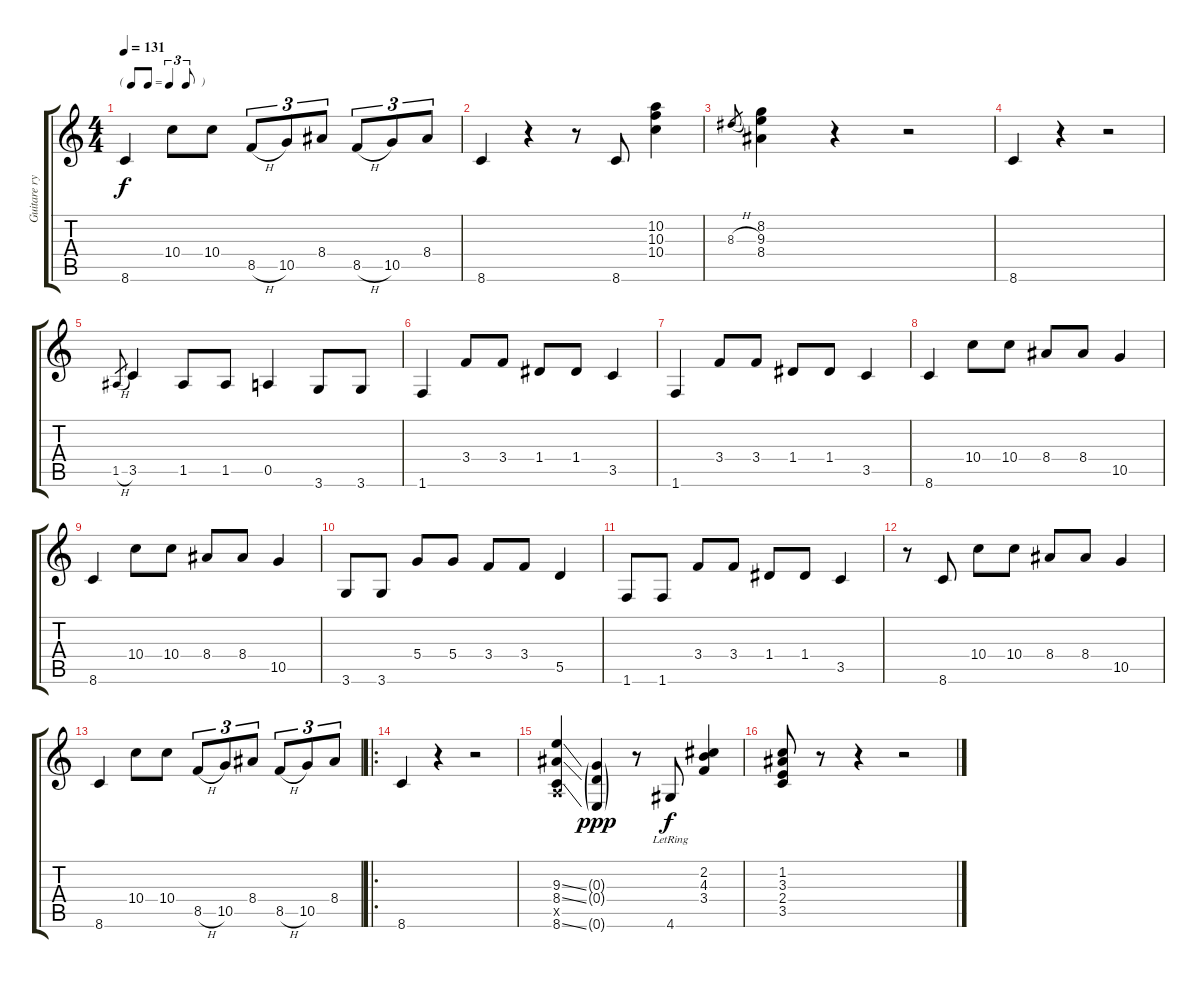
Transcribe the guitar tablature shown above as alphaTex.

\track ("Guitare rythmique" "Guitare ry") {instrument electricguitarclean}
\staff {score tabs}
\tuning (E4 B3 G3 D3 A2 E2) {hide}
\ts (4 4)
\tf triplet8th
\tempo 131
\clef g2
\ks c
8.6.4{dy f} 10.4.8 10.4.8 8.5{h}.8{tu (3 2)} 10.5.8{tu (3 2)} 8.4.8{tu (3 2)} 8.5{h}.8{tu (3 2)} 10.5.8{tu (3 2)} 8.4.8{tu (3 2)} |
8.6.4 r.4 r.8 8.6.8 (10.2 10.3 10.4).4 |
8.3{h}.8{gr} (8.2 9.3 8.4).4 r.4 r.2 |
8.6.4 r.4 r.2 |
1.5{h}.8{gr} 3.5.4 1.5.8 1.5.8 0.5.4 3.6.8 3.6.8 |
1.6.4 3.4.8 3.4.8 1.4.8 1.4.8 3.5.4 |
1.6.4 3.4.8 3.4.8 1.4.8 1.4.8 3.5.4 |
8.6.4 10.4.8 10.4.8 8.4.8 8.4.8 10.5.4 |
8.6.4 10.4.8 10.4.8 8.4.8 8.4.8 10.5.4 |
3.6.8 3.6.8 5.4.8 5.4.8 3.4.8 3.4.8 5.5.4 |
1.6.8 1.6.8 3.4.8 3.4.8 1.4.8 1.4.8 3.5.4 |
r.8 8.6.8 10.4.8 10.4.8 8.4.8 8.4.8 10.5.4 |
8.6.4 10.4.8 10.4.8 8.5{h}.8{tu (3 2)} 10.5.8{tu (3 2)} 8.4.8{tu (3 2)} 8.5{h}.8{tu (3 2)} 10.5.8{tu (3 2)} 8.4.8{tu (3 2)} |
\ro
8.6.4 r.4 r.2 |
(9.3{ss} 8.4{ss} 0.5{x} 8.6{ss}).4 (0.3{g} 0.4{g} 0.6{g}).4{dy ppp} r.8 4.6{lr}.8{dy f} (2.2 4.3 3.4).4 |
(1.2 3.3 2.4 3.5).8 r.8 r.4 r.2
